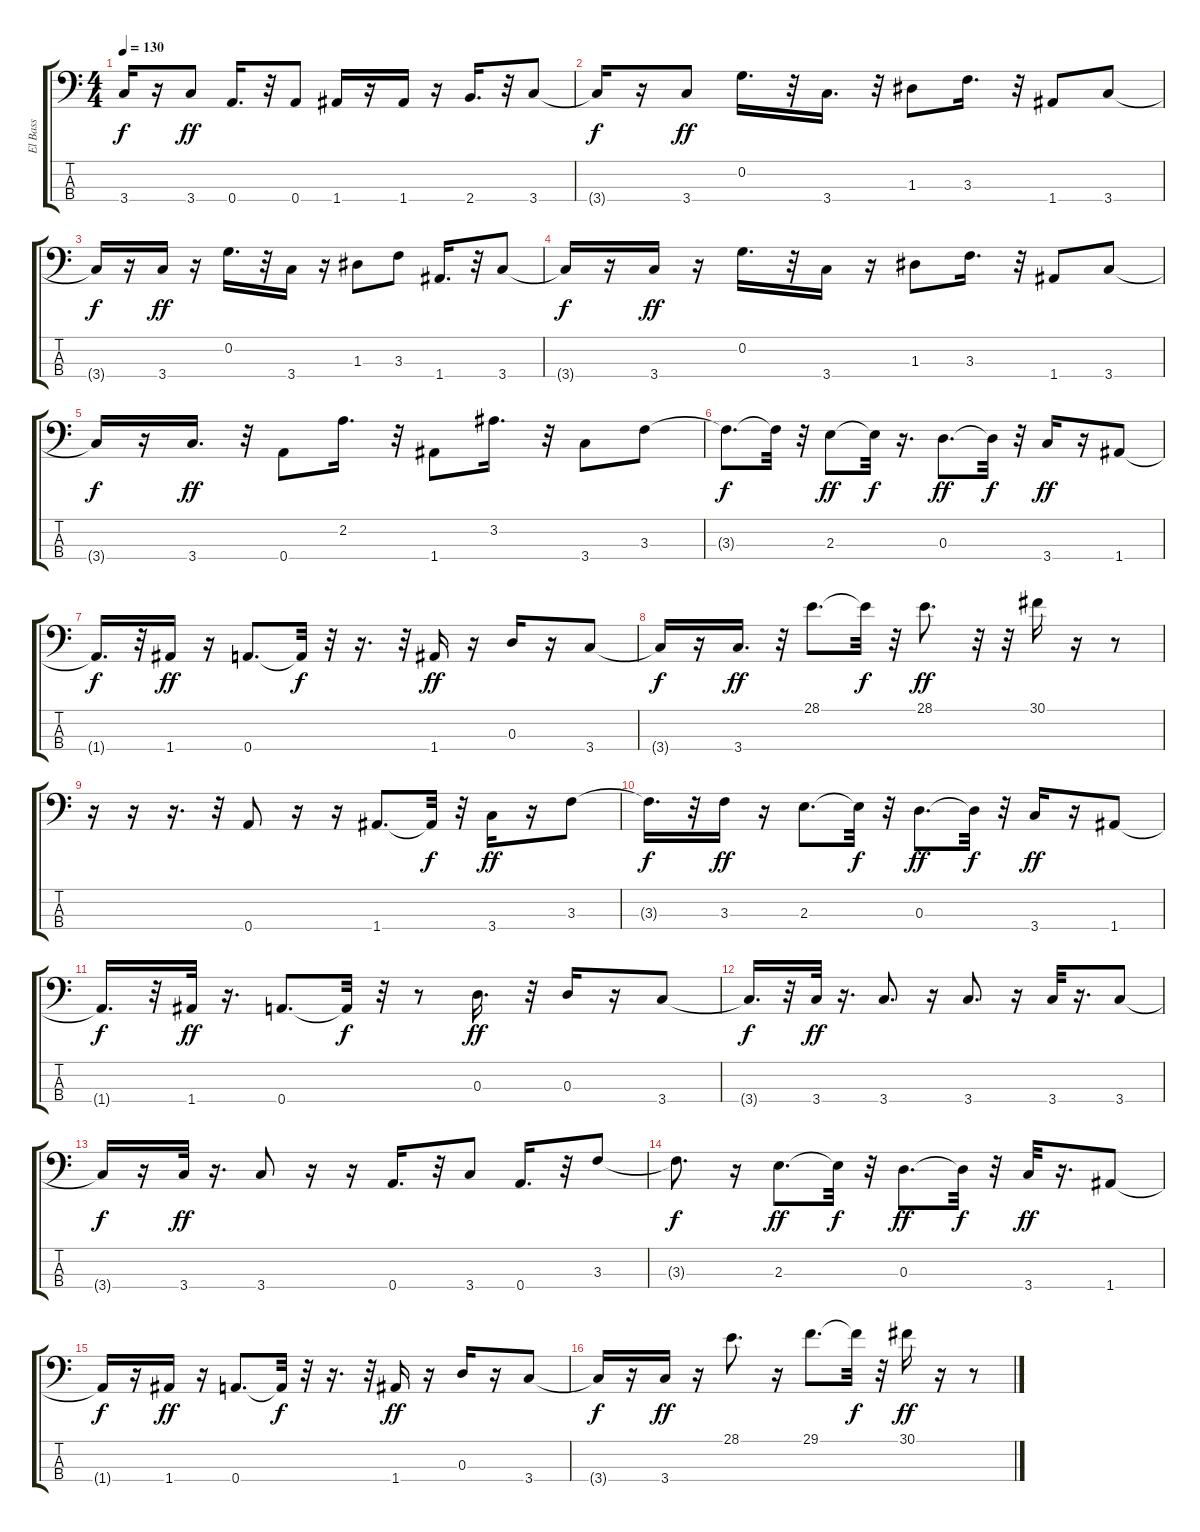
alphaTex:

\track ("El Bass             " "El Bass   ") {instrument slapbass2}
\staff {score tabs}
\tuning (C-1 G2 D2 A1) {hide}
\ts (4 4)
\tempo 130
\clef f4
\ks c
3.4{t}.16{dy f} r.16 3.4.8{dy ff} 0.4.16{d} r.32 0.4.8 1.4.16 r.16 1.4.16 r.16 2.4.16{d} r.32 3.4.8 |
3.4{t}.16{dy f} r.16 3.4.8{dy ff} 0.2.16{d} r.32 3.4.16{d} r.32 1.3.8 3.3.16{d} r.32 1.4.8 3.4.8 |
3.4{t}.16{dy f} r.16 3.4.16{dy ff} r.16 0.2.16{d} r.32 3.4.16 r.16 1.3.8 3.3.8 1.4.16{d} r.32 3.4.8 |
3.4{t}.16{dy f} r.16 3.4.16{dy ff} r.16 0.2.16{d} r.32 3.4.16 r.16 1.3.8 3.3.16{d} r.32 1.4.8 3.4.8 |
3.4{t}.16{dy f} r.16 3.4.16{d dy ff} r.32 0.4.8 2.2.16{d} r.32 1.4.8 3.2.16{d} r.32 3.4.8 3.3.8 |
3.3{t}.8{d dy f} 3.3{t}.32 r.32 2.3.8{dy ff} 2.3{t}.32{dy f} r.16{d} 0.3.8{d dy ff} 0.3{t}.32{dy f} r.32 3.4.16{dy ff} r.16 1.4.8 |
1.4{t}.16{d dy f} r.32 1.4.16{dy ff} r.16 0.4.8{d} 0.4{t}.32{dy f} r.32 r.16{d} r.32 1.4.16{dy ff} r.16 0.3.16 r.16 3.4.8 |
3.4{t}.16{dy f} r.16 3.4.16{d dy ff} r.32 28.1.8{d} 28.1{t}.32{dy f} r.32 28.1.8{d dy ff} r.32 r.32 30.1.16 r.16 r.8 |
r.16 r.16 r.16{d} r.32 0.4.8 r.16 r.16 1.4.8{d} 1.4{t}.32{dy f} r.32 3.4.16{dy ff} r.16 3.3.8 |
3.3{t}.16{d dy f} r.32 3.3.16{dy ff} r.16 2.3.8{d} 2.3{t}.32{dy f} r.32 0.3.8{d dy ff} 0.3{t}.32{dy f} r.32 3.4.16{dy ff} r.16 1.4.8 |
1.4{t}.16{d dy f} r.32 1.4.32{dy ff} r.16{d} 0.4.8{d} 0.4{t}.32{dy f} r.32 r.8 0.3.16{d dy ff} r.32 0.3.16 r.16 3.4.8 |
3.4{t}.16{d dy f} r.32 3.4.32{dy ff} r.16{d} 3.4.8{d} r.16 3.4.8{d} r.16 3.4.32 r.16{d} 3.4.8 |
3.4{t}.16{dy f} r.16 3.4.32{dy ff} r.16{d} 3.4.8 r.16 r.16 0.4.16{d} r.32 3.4.8 0.4.16{d} r.32 3.3.8 |
3.3{t}.8{d dy f} r.16 2.3.8{d dy ff} 2.3{t}.32{dy f} r.32 0.3.8{d dy ff} 0.3{t}.32{dy f} r.32 3.4.32{dy ff} r.16{d} 1.4.8 |
1.4{t}.16{dy f} r.16 1.4.16{dy ff} r.16 0.4.8{d} 0.4{t}.32{dy f} r.32 r.16{d} r.32 1.4.16{dy ff} r.16 0.3.16 r.16 3.4.8 |
3.4{t}.16{dy f} r.16 3.4.16{dy ff} r.16 28.1.8{d} r.16 29.1.8{d} 29.1{t}.32{dy f} r.32 30.1.16{dy ff} r.16 r.8
